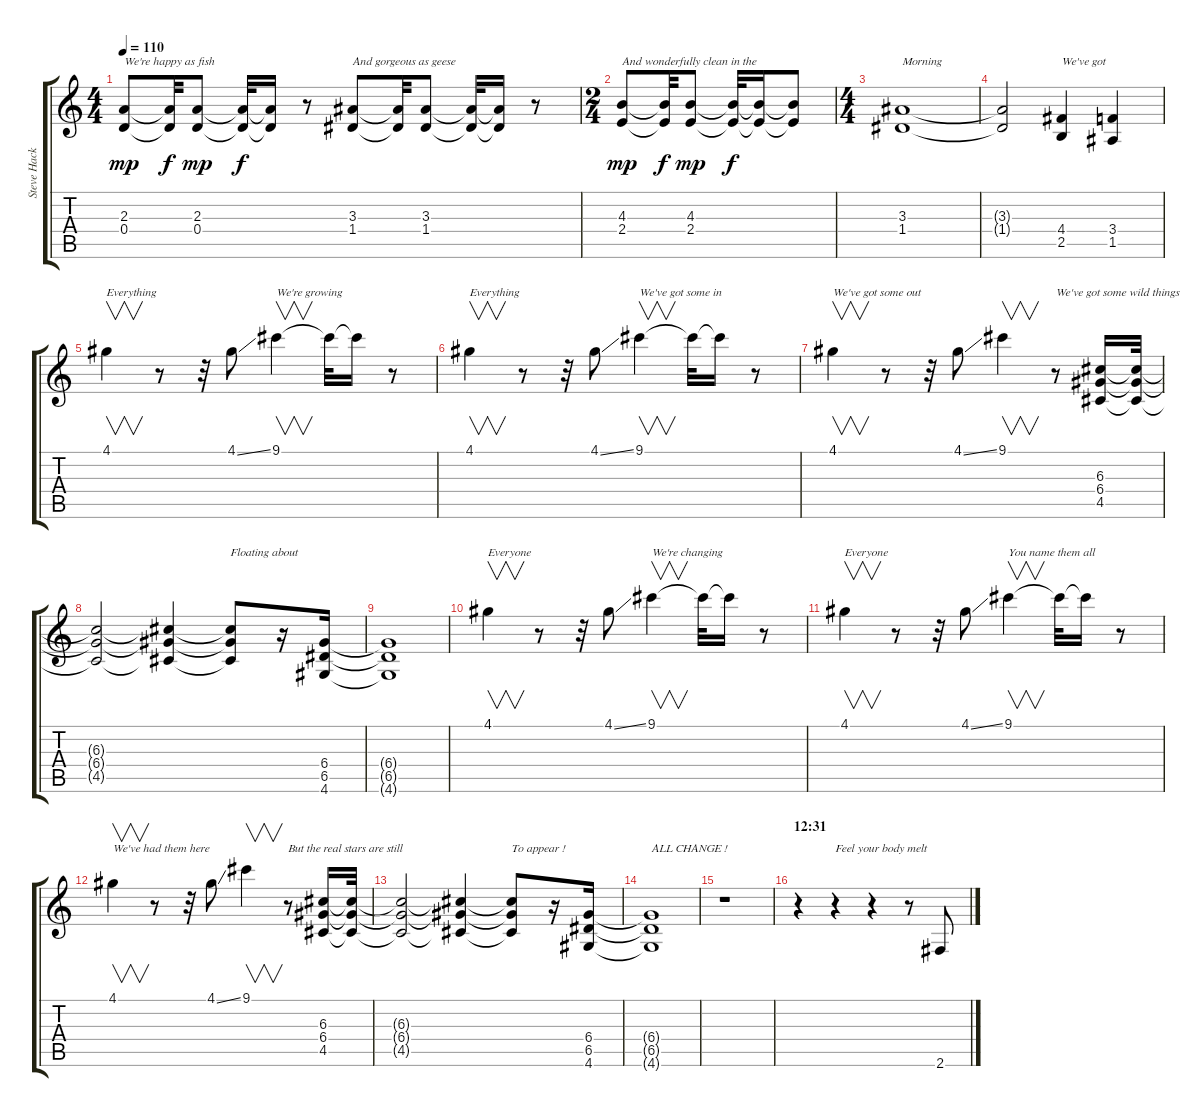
\track ("Steve Hackett (electric guitar 2)" "Steve Hack") {instrument overdrivenguitar}
\staff {score tabs}
\tuning (E4 B3 G3 D3 A2 E2) {hide}
\ts (4 4)
\tempo 110
\clef g2
\ks c
(2.3 0.4).8{txt "We're happy as fish" dy mp} (2.3{t} 0.4{t}).32{dy f} (2.3 0.4).8{dy mp} (2.3{t} 0.4{t}).32{dy f} (2.3{t} 0.4{t}).16 r.8 (3.3 1.4).8{txt "And gorgeous as geese"} (3.3{t} 1.4{t}).32 (3.3 1.4).8 (3.3{t} 1.4{t}).32 (3.3{t} 1.4{t}).16 r.8 |
\ts (2 4)
(4.3 2.4).8{txt "And wonderfully clean in the" dy mp} (4.3{t} 2.4{t}).32{dy f} (4.3 2.4).8{dy mp} (4.3{t} 2.4{t}).32{dy f} (4.3{t} 2.4{t}).16 (4.3{t} 2.4{t}).8 |
\ts (4 4)
(3.3 1.4).1{txt "Morning"} |
(3.3{t} 1.4{t}).2 (4.4 2.5).4{txt "We've got"} (3.4 1.5).4 |
4.1.4{v txt "Everything"} r.8 r.32 4.1{ss}.8 9.1.4{v txt "We're growing"} 9.1{t}.32 9.1{t}.16 r.8 |
4.1.4{v txt "Everything"} r.8 r.32 4.1{ss}.8 9.1.4{v txt "We've got some in"} 9.1{t}.32 9.1{t}.16 r.8 |
4.1.4{v txt "We've got some out"} r.8 r.32 4.1{ss}.8 9.1.4{v} r.8{txt "We've got some wild things"} (6.3 6.4 4.5).16 (6.3{t} 6.4{t} 4.5{t}).32 |
(6.3{t} 6.4{t} 4.5{t}).2 (6.3{t} 6.4{t} 4.5{t}).4 (6.3{t} 6.4{t} 4.5{t}).8{txt "Floating about"} r.16 (6.4 6.5 4.6).16 |
(6.4{t} 6.5{t} 4.6{t}).1 |
4.1.4{v txt "Everyone"} r.8 r.32 4.1{ss}.8 9.1.4{v txt "We're changing"} 9.1{t}.32 9.1{t}.16 r.8 |
4.1.4{v txt "Everyone"} r.8 r.32 4.1{ss}.8 9.1.4{v txt "You name them all"} 9.1{t}.32 9.1{t}.16 r.8 |
4.1.4{v txt "We've had them here"} r.8 r.32 4.1{ss}.8 9.1.4{v} r.8{txt "But the real stars are still"} (6.3 6.4 4.5).16 (6.3{t} 6.4{t} 4.5{t}).32 |
(6.3{t} 6.4{t} 4.5{t}).2 (6.3{t} 6.4{t} 4.5{t}).4 (6.3{t} 6.4{t} 4.5{t}).8{txt "To appear !"} r.16 (6.4 6.5 4.6).16 |
(6.4{t} 6.5{t} 4.6{t}).1{txt "ALL CHANGE !"} |
r.1 |
\section ("" "12:31")
r.4 r.4{txt "Feel your body melt"} r.4 r.8 2.6.8
